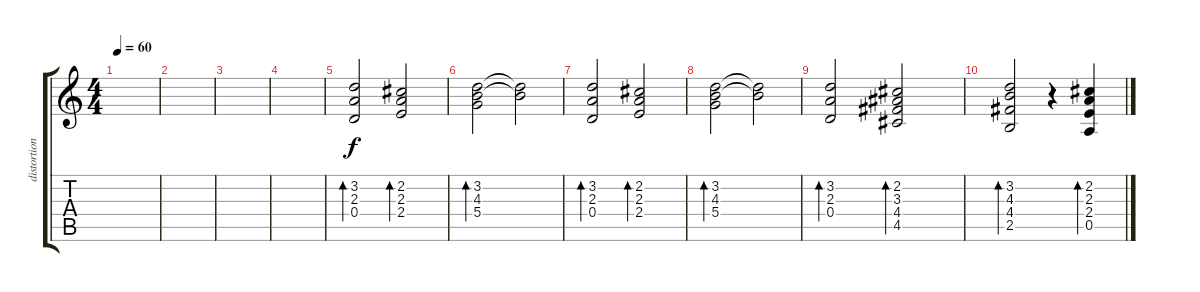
\track ("distortion guitar" "distortion") {instrument distortionguitar}
\staff {score tabs}
\tuning (E4 B3 G3 D3 A2 E2) {hide}
\ts (4 4)
\tempo 60
\clef g2
\ks c
|
|
|
|
(3.2 2.3 0.4).2{bd 240} (2.2 2.3 2.4).2{bd 240} |
(3.2 4.3 5.4).2{bd 240} (3.2{t} 4.3{t}).2 |
(3.2 2.3 0.4).2{bd 240} (2.2 2.3 2.4).2{bd 240} |
(3.2 4.3 5.4).2{bd 240} (3.2{t} 4.3{t}).2 |
(3.2 2.3 0.4).2{bd 120} (2.2 3.3 4.4 4.5).2{bd 240} |
(3.2 4.3 4.4 2.5).2{bd 240} r.4 (2.2 2.3 2.4 0.5).4{bd 240}
